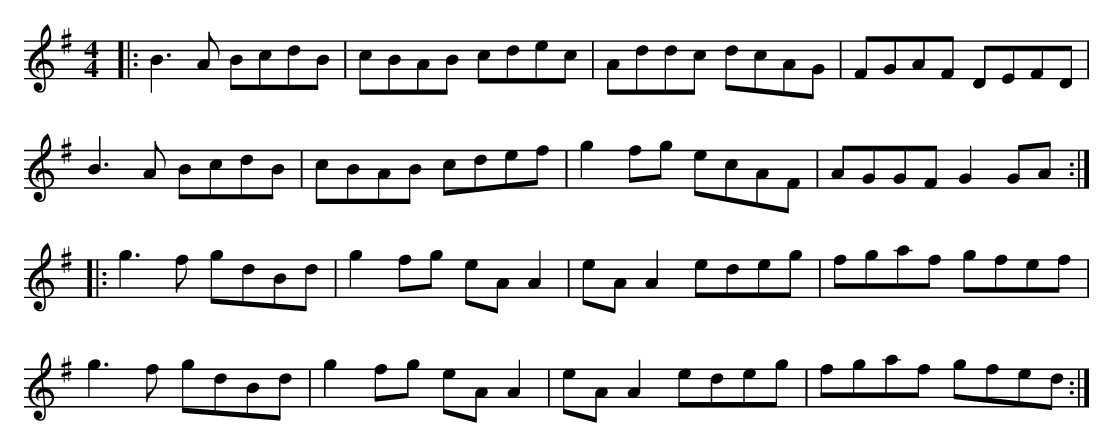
X:1
M:4/4
K:G
|:B3A BcdB|cBAB cdec|Addc dcAG|FGAF DEFD|
B3A BcdB|cBAB cdef|g2fg ecAF|AGGF G2 GA:|
|:g3f gdBd|g2fg eA A2|eA A2 edeg|fgaf gfef|
g3f gdBd|g2fg eA A2|eA A2 edeg|fgaf gfed:|
